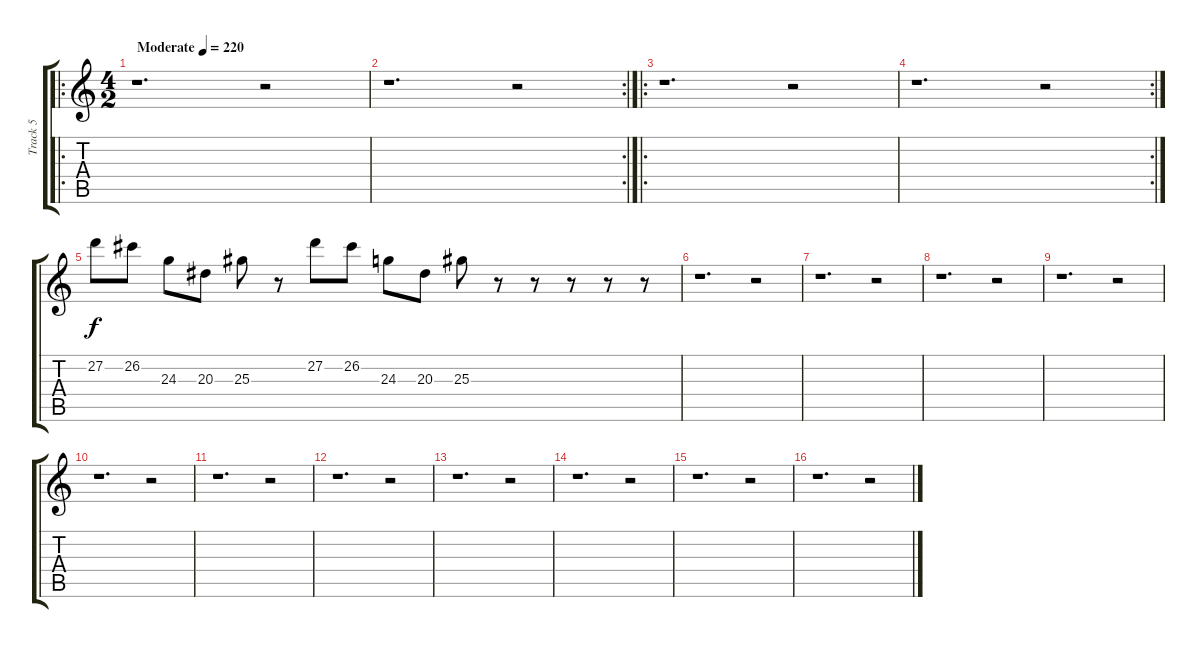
\track ("Track 5" "Track 5") {instrument harpsichord}
\staff {score tabs}
\tuning (E4 B3 G3 D3 A2 E2) {hide}
\ro
\ts (4 2)
\tempo (220 "Moderate")
\clef g2
\ks c
r.1{d dy f instrument harpsichord} r.2 |
\rc 2
r.1{d} r.2 |
\ro
r.1{d} r.2 |
\rc 2
r.1{d} r.2 |
27.2.8 26.2.8 24.3.8 20.3.8 25.3.8 r.8 27.2.8 26.2.8 24.3.8 20.3.8 25.3.8 r.8 r.8 r.8 r.8 r.8 |
r.1{d} r.2 |
r.1{d} r.2 |
r.1{d} r.2 |
r.1{d} r.2 |
r.1{d} r.2 |
r.1{d} r.2 |
r.1{d} r.2 |
r.1{d} r.2 |
r.1{d} r.2 |
r.1{d} r.2 |
r.1{d} r.2
